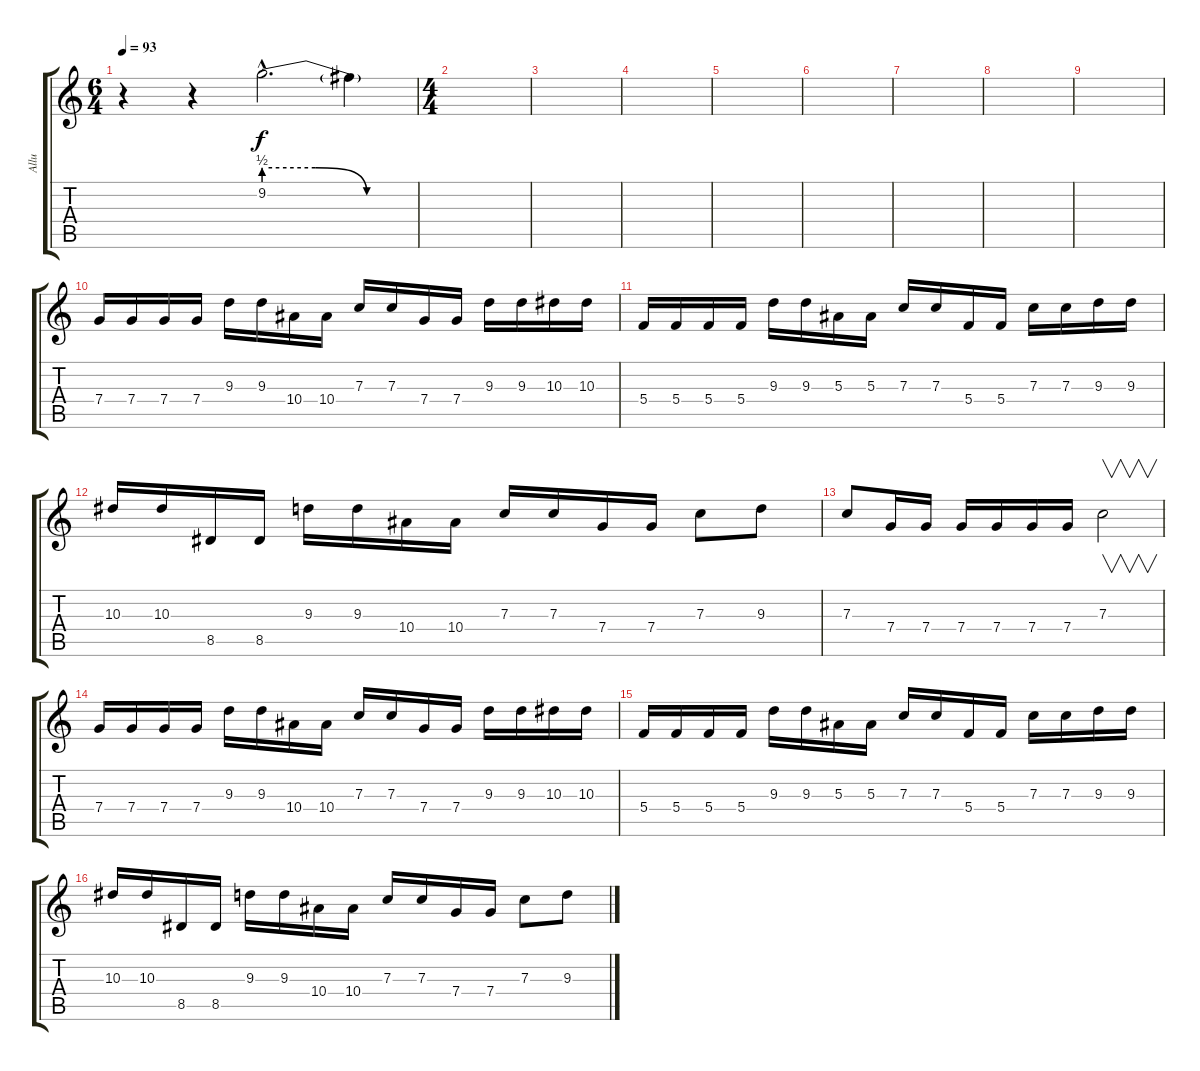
\track ("Allu" "Allu") {instrument distortionguitar}
\staff {score tabs}
\tuning (D4 A3 F3 C3 G2 C2) {hide}
\ts (6 4)
\tempo 93
\clef g2
\ks c
r.4{dy f} r.4 9.2{be (custom 0 2 20 2 40 0 60 0) hac}.2{d instrument distortionguitar} 9.2{t}.4 |
\ts (4 4)
|
|
|
|
|
|
|
|
7.4.16 7.4.16 7.4.16 7.4.16 9.3.16 9.3.16 10.4.16 10.4.16 7.3.16 7.3.16 7.4.16 7.4.16 9.3.16 9.3.16 10.3.16 10.3.16 |
5.4.16 5.4.16 5.4.16 5.4.16 9.3.16 9.3.16 5.3.16 5.3.16 7.3.16 7.3.16 5.4.16 5.4.16 7.3.16 7.3.16 9.3.16 9.3.16 |
10.3.16 10.3.16 8.5.16 8.5.16 9.3.16 9.3.16 10.4.16 10.4.16 7.3.16 7.3.16 7.4.16 7.4.16 7.3.8 9.3.8 |
7.3.8 7.4.16 7.4.16 7.4.16 7.4.16 7.4.16 7.4.16 7.3.2{v instrument guitarharmonics} |
7.4.16{instrument distortionguitar} 7.4.16 7.4.16 7.4.16 9.3.16 9.3.16 10.4.16 10.4.16 7.3.16 7.3.16 7.4.16 7.4.16 9.3.16 9.3.16 10.3.16 10.3.16 |
5.4.16 5.4.16 5.4.16 5.4.16 9.3.16 9.3.16 5.3.16 5.3.16 7.3.16 7.3.16 5.4.16 5.4.16 7.3.16 7.3.16 9.3.16 9.3.16 |
10.3.16 10.3.16 8.5.16 8.5.16 9.3.16 9.3.16 10.4.16 10.4.16 7.3.16 7.3.16 7.4.16 7.4.16 7.3.8 9.3.8
